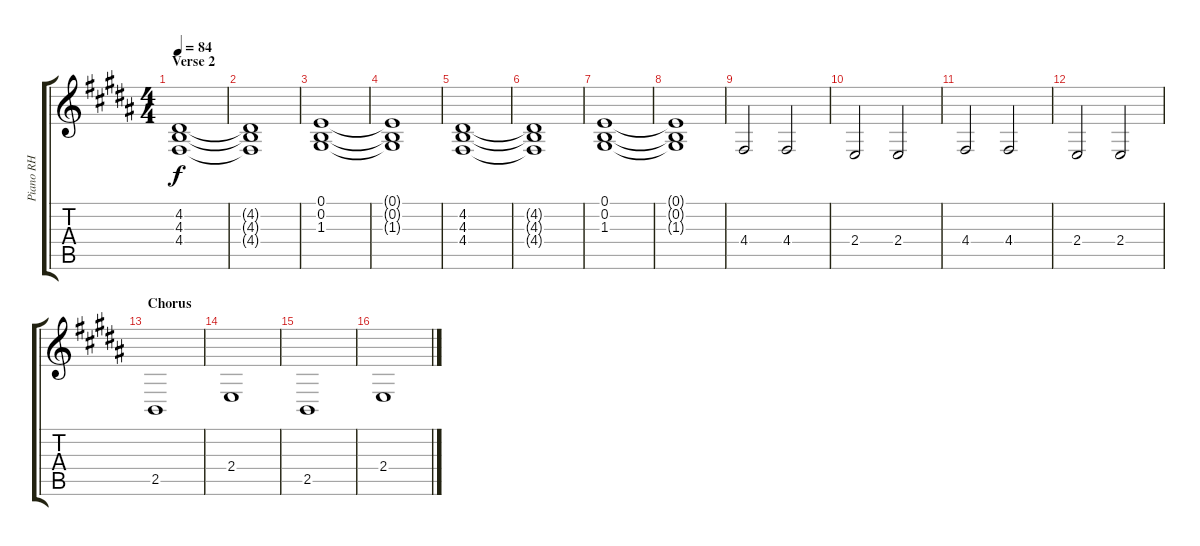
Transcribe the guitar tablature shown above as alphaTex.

\track ("Piano RH" "Piano RH") {instrument acousticgrandpiano}
\staff {score tabs}
\tuning (E4 B3 G3 D3 A2 E2) {hide}
\ts (4 4)
\section ("" "Verse 2")
\tempo 84
\clef g2
\ks b
(4.2 4.3 4.4).1{dy f} |
(4.2{t} 4.3{t} 4.4{t}).1 |
(0.1 0.2 1.3).1 |
(0.1{t} 0.2{t} 1.3{t}).1 |
(4.2 4.3 4.4).1 |
(4.2{t} 4.3{t} 4.4{t}).1 |
(0.1 0.2 1.3).1 |
(0.1{t} 0.2{t} 1.3{t}).1 |
4.4.2 4.4.2 |
2.4.2 2.4.2 |
4.4.2 4.4.2 |
2.4.2 2.4.2 |
\section ("" "Chorus")
2.5.1 |
2.4.1 |
2.5.1 |
2.4.1
